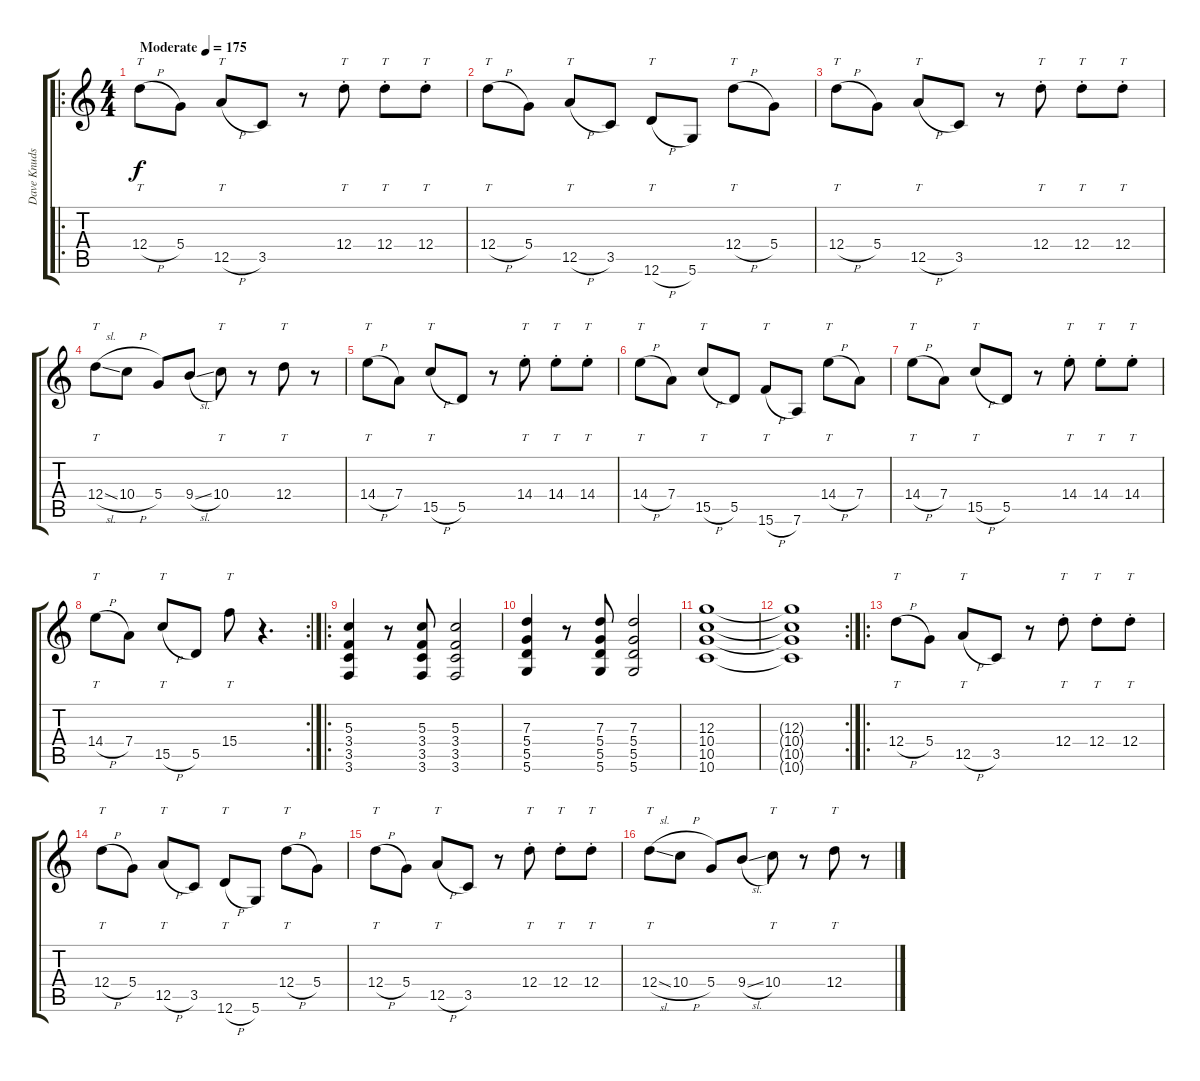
\track ("Dave Knudson" "Dave Knuds") {instrument electricguitarclean}
\staff {score tabs}
\tuning (E4 B3 G3 D3 A2 D2) {hide}
\ro
\ts (4 4)
\tempo (175 "Moderate")
\clef g2
\ks c
12.4{h}.8{tt dy f instrument electricguitarclean} 5.4.8 12.5{h}.8{tt} 3.5.8 r.8 12.4{st}.8{tt} 12.4{st}.8{tt} 12.4{st}.8{tt} |
12.4{h}.8{tt} 5.4.8 12.5{h}.8{tt} 3.5.8 12.6{h}.8{tt} 5.6.8 12.4{h}.8{tt} 5.4.8 |
12.4{h}.8{tt} 5.4.8 12.5{h}.8{tt} 3.5.8 r.8 12.4{st}.8{tt} 12.4{st}.8{tt} 12.4{st}.8{tt} |
12.4{sl}.8{tt} 10.4{h}.8 5.4.8 9.4{sl}.8 10.4.8{tt} r.8 12.4.8{tt} r.8 |
14.4{h}.8{tt} 7.4.8 15.5{h}.8{tt} 5.5.8 r.8 14.4{st}.8{tt} 14.4{st}.8{tt} 14.4{st}.8{tt} |
14.4{h}.8{tt} 7.4.8 15.5{h}.8{tt} 5.5.8 15.6{h}.8{tt} 7.6.8 14.4{h}.8{tt} 7.4.8 |
14.4{h}.8{tt} 7.4.8 15.5{h}.8{tt} 5.5.8 r.8 14.4{st}.8{tt} 14.4{st}.8{tt} 14.4{st}.8{tt} |
\rc 2
14.4{h}.8{tt} 7.4.8 15.5{h}.8{tt} 5.5.8 15.4.8{tt} r.4{d} |
\ro
(5.3 3.4 3.5 3.6).4 r.8 (5.3 3.4 3.5 3.6).8 (5.3 3.4 3.5 3.6).2 |
(7.3 5.4 5.5 5.6).4 r.8 (7.3 5.4 5.5 5.6).8 (7.3 5.4 5.5 5.6).2 |
(12.3 10.4 10.5 10.6).1 |
\rc 2
(12.3{t} 10.4{t} 10.5{t} 10.6{t}).1 |
\ro
12.4{h}.8{tt} 5.4.8 12.5{h}.8{tt} 3.5.8 r.8 12.4{st}.8{tt} 12.4{st}.8{tt} 12.4{st}.8{tt} |
12.4{h}.8{tt} 5.4.8 12.5{h}.8{tt} 3.5.8 12.6{h}.8{tt} 5.6.8 12.4{h}.8{tt} 5.4.8 |
12.4{h}.8{tt} 5.4.8 12.5{h}.8{tt} 3.5.8 r.8 12.4{st}.8{tt} 12.4{st}.8{tt} 12.4{st}.8{tt} |
12.4{sl}.8{tt} 10.4{h}.8 5.4.8 9.4{sl}.8 10.4.8{tt} r.8 12.4.8{tt} r.8
